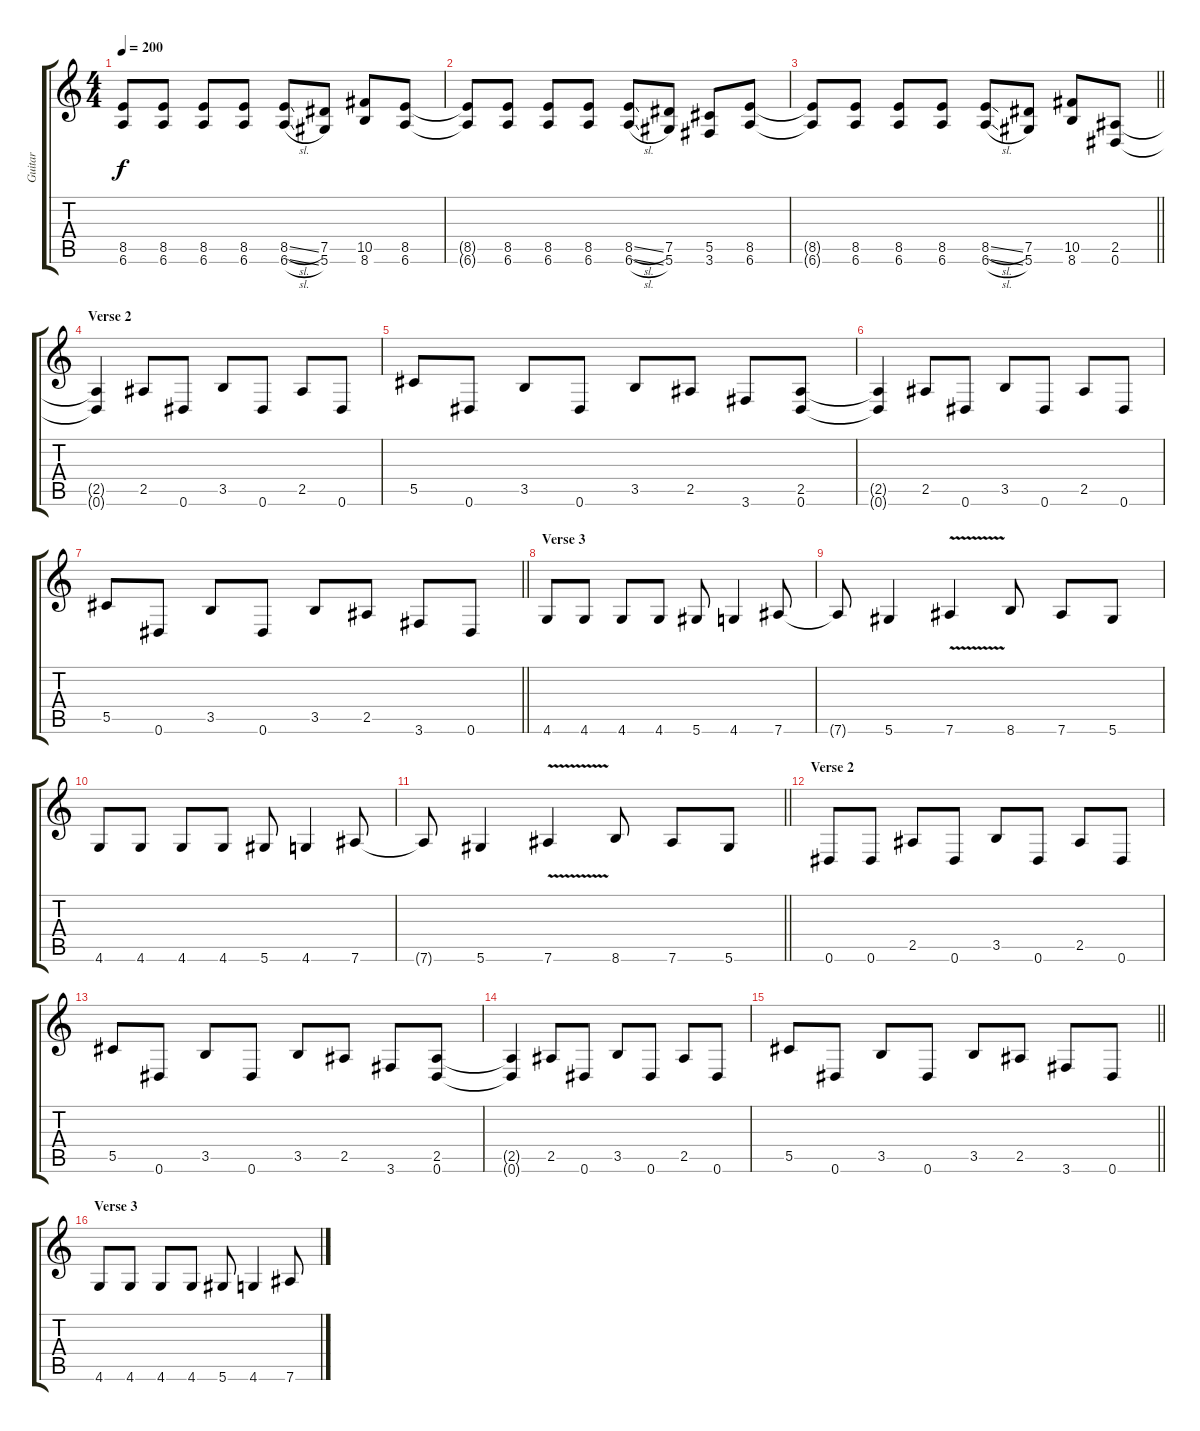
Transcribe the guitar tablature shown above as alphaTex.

\track ("Guitar" "Guitar") {instrument overdrivenguitar}
\staff {score tabs}
\tuning (Eb4 Bb3 Gb3 Db3 Ab2 Eb2) {hide}
\ts (4 4)
\tempo 200
\clef g2
\ks c
(8.5{t} 6.6{t}).8{dy f} (8.5 6.6).8 (8.5 6.6).8 (8.5 6.6).8 (8.5{sl} 6.6{sl}).8 (7.5 5.6).8 (10.5 8.6).8 (8.5 6.6).8 |
(8.5{t} 6.6{t}).8 (8.5 6.6).8 (8.5 6.6).8 (8.5 6.6).8 (8.5{sl} 6.6{sl}).8 (7.5 5.6).8 (5.5 3.6).8 (8.5 6.6).8 |
\barLineRight lightlight
(8.5{t} 6.6{t}).8 (8.5 6.6).8 (8.5 6.6).8 (8.5 6.6).8 (8.5{sl} 6.6{sl}).8 (7.5 5.6).8 (10.5 8.6).8 (2.5 0.6).8 |
\section ("" "Verse 2")
(2.5{t} 0.6{t}).4 2.5.8 0.6.8 3.5.8 0.6.8 2.5.8 0.6.8 |
5.5.8 0.6.8 3.5.8 0.6.8 3.5.8 2.5.8 3.6.8 (2.5 0.6).8 |
(2.5{t} 0.6{t}).4 2.5.8 0.6.8 3.5.8 0.6.8 2.5.8 0.6.8 |
\barLineRight lightlight
5.5.8 0.6.8 3.5.8 0.6.8 3.5.8 2.5.8 3.6.8 0.6.8 |
\section ("" "Verse 3")
4.6.8 4.6.8 4.6.8 4.6.8 5.6.8 4.6.4 7.6.8 |
7.6{t}.8 5.6.4 7.6{v}.4 8.6.8 7.6.8 5.6.8 |
4.6.8 4.6.8 4.6.8 4.6.8 5.6.8 4.6.4 7.6.8 |
\barLineRight lightlight
7.6{t}.8 5.6.4 7.6{v}.4 8.6.8 7.6.8 5.6.8 |
\section ("" "Verse 2")
0.6.8 0.6.8 2.5.8 0.6.8 3.5.8 0.6.8 2.5.8 0.6.8 |
5.5.8 0.6.8 3.5.8 0.6.8 3.5.8 2.5.8 3.6.8 (2.5 0.6).8 |
(2.5{t} 0.6{t}).4 2.5.8 0.6.8 3.5.8 0.6.8 2.5.8 0.6.8 |
\barLineRight lightlight
5.5.8 0.6.8 3.5.8 0.6.8 3.5.8 2.5.8 3.6.8 0.6.8 |
\section ("" "Verse 3")
4.6.8 4.6.8 4.6.8 4.6.8 5.6.8 4.6.4 7.6.8
